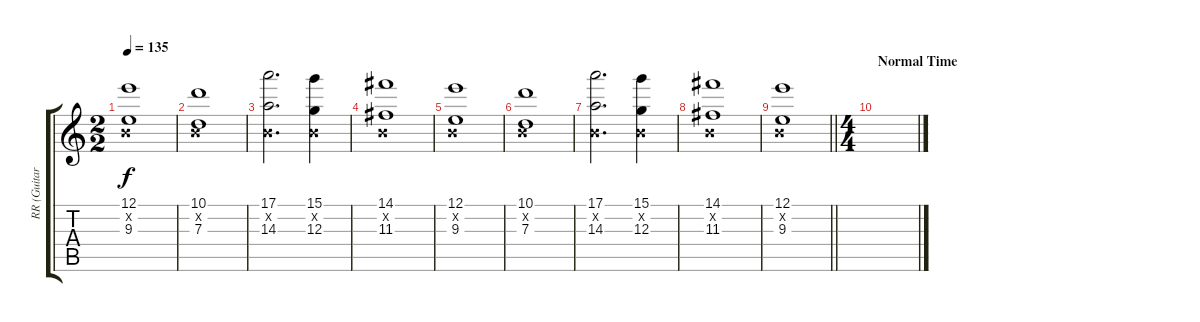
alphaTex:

\track ("RR (Guitar 5)" "RR (Guitar") {instrument distortionguitar}
\staff {score tabs}
\tuning (E4 B3 G3 D3 A2 E2) {hide}
\ts (2 2)
\tempo 135
\clef g2
\ks c
(12.1 0.2{x} 9.3).1{dy f} |
(10.1 0.2{x} 7.3).1 |
(17.1 0.2{x} 14.3).2{d} (15.1 0.2{x} 12.3).4 |
(14.1 0.2{x} 11.3).1 |
(12.1 0.2{x} 9.3).1 |
(10.1 0.2{x} 7.3).1 |
(17.1 0.2{x} 14.3).2{d} (15.1 0.2{x} 12.3).4 |
(14.1 0.2{x} 11.3).1 |
\barLineRight lightlight
(12.1 0.2{x} 9.3).1 |
\ts (4 4)
\section ("" "Normal Time")
